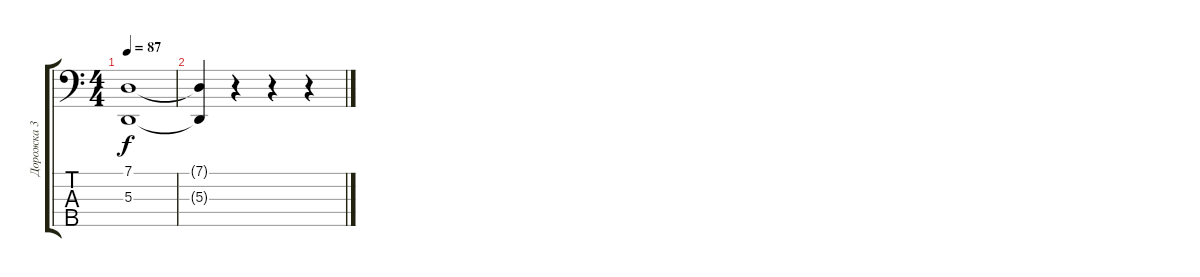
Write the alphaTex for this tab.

\track ("Дорожка 3" "Дорожка 3") {instrument stringensemble1}
\staff {score tabs}
\tuning (G2 D2 A1 E1 B0) {hide}
\ts (4 4)
\tempo 87
\clef f4
\ks c
(7.1 5.3).1{dy f} |
(7.1{t} 5.3{t}).4 r.4 r.4 r.4
